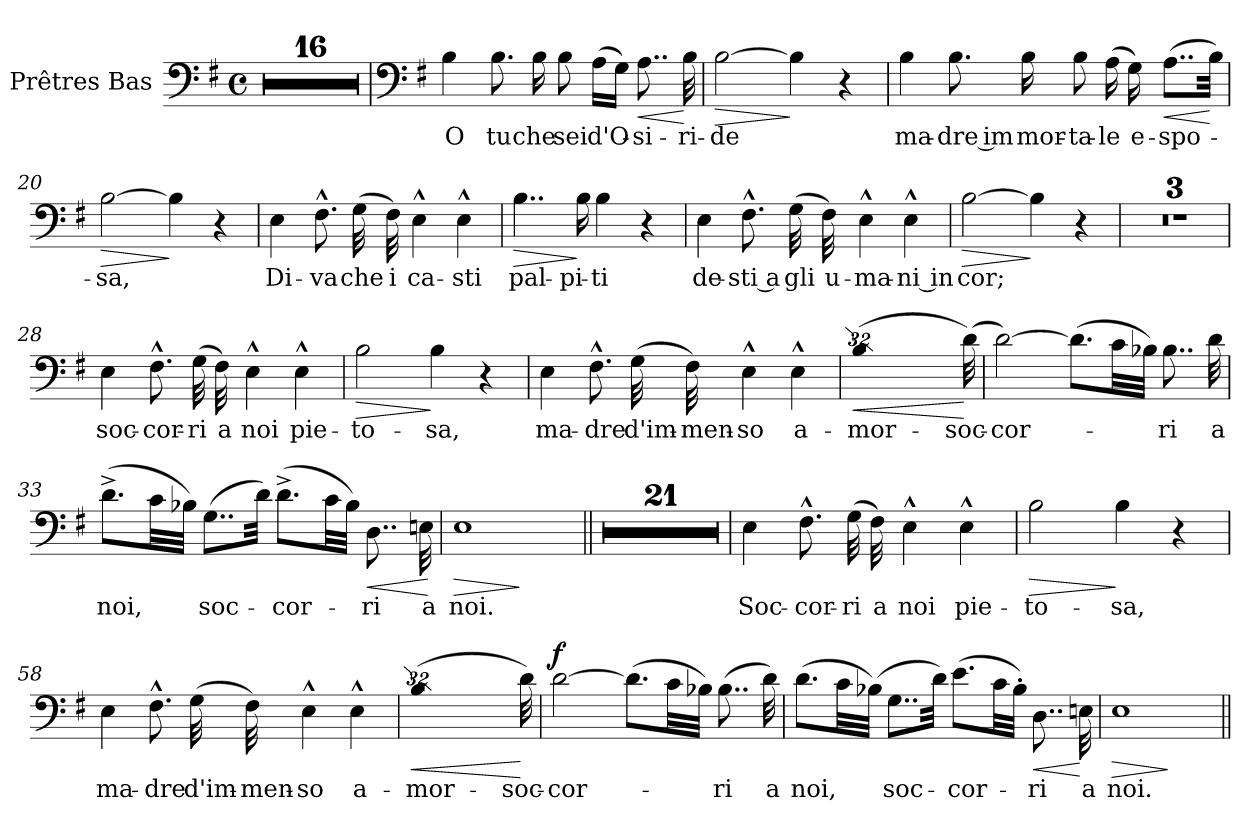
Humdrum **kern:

**kern	**text	**dynam
*part1	*part1	*part1
*staff1	*staff1	*staff1
*I"Prêtres Bas	*	*
*I'Prê. Bas	*	*
*clefF4	*	*
*k[f#]	*	*
*M4/4	*	*
*met(c)	*	*
=1	=1	=1
1r	.	.
=2	=2	=2
1r	.	.
!!LO:LB:g=z
=3	=3	=3
1r	.	.
=4	=4	=4
1r	.	.
=5	=5	=5
1r	.	.
=6	=6	=6
1r	.	.
!!LO:LB:g=z
=7	=7	=7
1r	.	.
=8	=8	=8
1r	.	.
=9	=9	=9
1r	.	.
=10	=10	=10
1r	.	.
!!LO:LB:g=z
=11	=11	=11
1r	.	.
=12	=12	=12
1r	.	.
=13	=13	=13
1r	.	.
!!LO:LB:g=z
=14	=14	=14
1r	.	.
=15	=15	=15
1r	.	.
=16	=16	=16
1r	.	.
!!LO:PB:g=z
=17	=17	=17
*clefF4	*	*
*k[f#]	*	*
*G:	*	*
!	!LO:LY:b:color=#0055FF	!
4B\	O	.
!	!LO:LY:b:color=#0055FF	!
8.B\	tu	.
!	!LO:LY:b:color=#0055FF	!
16B\	che	.
!	!LO:LY:b:color=#0055FF	!
8B\	sei	.
!	!LO:LY:b:color=#0055FF	!
(>16A\LL	d'O-	.
16G\JJ)	.	.
!	!LO:LY:b:color=#0055FF	!LO:HP:b
8..A\	-si-	<
!	!LO:LY:b:color=#0055FF	!
32B\	-ri-	[
=18	=18	=18
!	!LO:LY:b:color=#0055FF	!LO:HP:b
[2B\	-de	>
4B\]	.	]
4r	.	.
=19	=19	=19
!	!LO:LY:b:color=#0055FF	!
4B\	ma-	.
!	!LO:LY:b:color=#0055FF	!
8.B\	dre im	.
!	!LO:LY:b:color=#0055FF	!
16B\	-mor-	.
!	!LO:LY:b:color=#0055FF	!
8B\	-ta-	.
!	!LO:LY:b:color=#0055FF	!
(>16A\	-le	.
!	!LO:LY:b:color=#0055FF	!
16G\)	e-	.
!	!LO:LY:b:color=#0055FF	!LO:HP:b
(>8..A\L	-spo-	<
32B\Jkk)	.	[
!!LO:LB:g=z
=20	=20	=20
!	!LO:LY:b:color=#0055FF	!LO:HP:b
[2B\	-sa,	>
4B\]	.	]
4r	.	.
=21	=21	=21
!	!LO:LY:b:color=#0055FF	!
4E\	Di-	.
!	!LO:LY:b:color=#0055FF	!
8.F#^^\	-va	.
!	!LO:LY:b:color=#0055FF	!
(>32G\	che	.
!	!LO:LY:b:color=#0055FF	!
32F#\)	i	.
!	!LO:LY:b:color=#0055FF	!
4E^^\	ca-	.
!	!LO:LY:b:color=#0055FF	!
4E^^\	-sti	.
=22	=22	=22
!	!LO:LY:b:color=#0055FF	!LO:HP:b
4..B\	pal-	>
!	!LO:LY:b:color=#0055FF	!
16B\	-pi-	]
!	!LO:LY:b:color=#0055FF	!
4B\	-ti	.
4r	.	.
=23	=23	=23
!	!LO:LY:b:color=#0055FF	!
4E\	de-	.
!	!LO:LY:b:color=#0055FF	!
8.F#^^\	sti a	.
!	!LO:LY:b:color=#0055FF	!
(>32G\	-gli	.
!	!LO:LY:b:color=#0055FF	!
32F#\)	u-	.
!	!LO:LY:b:color=#0055FF	!
4E^^\	-ma-	.
!	!LO:LY:b:color=#0055FF	!
4E^^\	ni in	.
!!LO:LB:g=z
=24	=24	=24
!	!LO:LY:b:color=#0055FF	!LO:HP:b
[2B\	cor;	>
4B\]	.	]
4r	.	.
=25	=25	=25
1r	.	.
=26	=26	=26
1r	.	.
=27	=27	=27
1r	.	.
!!LO:PB:g=z
=28	=28	=28
!	!LO:LY:b:color=#0055FF	!
4E\	soc-	.
!	!LO:LY:b:color=#0055FF	!
8.F#^^\	-cor-	.
!	!LO:LY:b:color=#0055FF	!
(>32G\	-ri	.
!	!LO:LY:b:color=#0055FF	!
32F#\)	a	.
!	!LO:LY:b:color=#0055FF	!
4E^^\	noi	.
!	!LO:LY:b:color=#0055FF	!
4E^^\	pie-	.
=29	=29	=29
!	!LO:LY:b:color=#0055FF	!LO:HP:b
2B\	-to-	>
!	!LO:LY:b:color=#0055FF	!
4B\	-sa,	]
4r	.	.
=30	=30	=30
!	!LO:LY:b:color=#0055FF	!
4E\	ma-	.
!	!LO:LY:b:color=#0055FF	!
8.F#^^\	-dre	.
!	!LO:LY:b:color=#0055FF	!
(>32G\	d'im-	.
!	!LO:LY:b:color=#0055FF	!
32F#\)	-men-	.
!	!LO:LY:b:color=#0055FF	!
4E^^\	-so	.
!	!LO:LY:b:color=#0055FF	!
4E^^\	a-	.
=31	=31	=31
!LO:N:vis=1	!	!
!	!LO:LY:b:color=#0055FF	!LO:HP:b
(>32%31B\	-mor-	<
!	!LO:LY:b:color=#0055FF	!
(>32d\)	-soc-	[
!!LO:LB:g=z
=32	=32	=32
!	!LO:LY:b:color=#0055FF	!
[2d\)	-cor-	.
(>8.d\L]	.	.
32c\LL	.	.
32B-X\JJJ)	.	.
!	!LO:LY:b:color=#0055FF	!
8..B-\	-ri	.
!	!LO:LY:b:color=#0055FF	!
32d\	a	.
=33	=33	=33
!	!LO:LY:b:color=#0055FF	!
(>8.d^\L	noi,	.
32c\LL	.	.
32B-X\JJJ)	.	.
!	!LO:LY:b:color=#0055FF	!
(>8..G\L	soc-	.
32d\Jkk)	.	.
!	!LO:LY:b:color=#0055FF	!
(>8.d^\L	-cor-	.
32c\LL	.	.
32B-\JJJ)	.	.
!	!LO:LY:b:color=#0055FF	!LO:HP:b
8..D\	-ri	<
!	!LO:LY:b:color=#0055FF	!
32En\	a	.
.	.	[
=34	=34	=34
!	!LO:LY:b:color=#0055FF	!LO:HP:b
1E	noi.	>
.	.	]
!!LO:PB:g=z
=35||	=35||	=35||
1r	.	.
=36	=36	=36
1r	.	.
=37	=37	=37
1r	.	.
!!LO:LB:g=z
=38	=38	=38
1r	.	.
=39	=39	=39
1r	.	.
!!LO:LB:g=z
=40	=40	=40
1r	.	.
=41	=41	=41
1r	.	.
!!LO:LB:g=z
=42	=42	=42
1r	.	.
=43	=43	=43
1r	.	.
=44	=44	=44
1r	.	.
!!LO:PB:g=z
=45	=45	=45
1r	.	.
=46	=46	=46
1r	.	.
=47	=47	=47
1r	.	.
!!LO:LB:g=z
=48	=48	=48
1r	.	.
=49	=49	=49
1r	.	.
=50	=50	=50
1r	.	.
=51	=51	=51
1r	.	.
!!LO:LB:g=z
=52	=52	=52
1r	.	.
=53	=53	=53
1r	.	.
=54	=54	=54
1r	.	.
=55	=55	=55
1r	.	.
!!LO:PB:g=z
=56	=56	=56
!	!LO:LY:b:color=#0055FF	!
4E\	Soc-	.
!	!LO:LY:b:color=#0055FF	!
8.F#^^\	-cor-	.
!	!LO:LY:b:color=#0055FF	!
(>32G\	-ri	.
!	!LO:LY:b:color=#0055FF	!
32F#\)	a	.
!	!LO:LY:b:color=#0055FF	!
4E^^\	noi	.
!	!LO:LY:b:color=#0055FF	!
4E^^\	pie-	.
=57	=57	=57
!	!LO:LY:b:color=#0055FF	!LO:HP:b
2B\	-to-	>
!	!LO:LY:b:color=#0055FF	!
4B\	-sa,	]
4r	.	.
=58	=58	=58
!	!LO:LY:b:color=#0055FF	!
4E\	ma-	.
!	!LO:LY:b:color=#0055FF	!
8.F#^^\	-dre	.
!	!LO:LY:b:color=#0055FF	!
(>32G\	d'im-	.
!	!LO:LY:b:color=#0055FF	!
32F#\)	-men-	.
!	!LO:LY:b:color=#0055FF	!
4E^^\	-so	.
!	!LO:LY:b:color=#0055FF	!
4E^^\	a-	.
=59	=59	=59
!LO:N:vis=1	!	!
!	!LO:LY:b:color=#0055FF	!LO:HP:b
(>32%31B\	-mor-	<
!	!LO:LY:b:color=#0055FF	!
32d\)	-soc-	[
!!LO:LB:g=z
=60	=60	=60
!	!LO:LY:b:color=#0055FF	!LO:DY:a
[2d\	-cor-	f
(>8.d\L]	.	.
32c\LL	.	.
32B-X\JJJ)	.	.
!	!LO:LY:b:color=#0055FF	!
(>8..B-\	-ri	.
!	!LO:LY:b:color=#0055FF	!
32d\)	a	.
=61	=61	=61
!	!LO:LY:b:color=#0055FF	!
(>8.d\L	noi,	.
32c\LL	.	.
(>32B-X\JJJ)	.	.
!	!LO:LY:b:color=#0055FF	!
8..G\L	soc-	.
32d\Jkk)	.	.
!	!LO:LY:b:color=#0055FF	!
(>8.e\L	-cor-	.
32c\LL	.	.
32B-'\JJJ)	.	.
!	!LO:LY:b:color=#0055FF	!LO:HP:b
8..D\	-ri	<
!	!LO:LY:b:color=#0055FF	!
32En\	a	[
=62	=62	=62
!	!LO:LY:b:color=#0055FF	!LO:HP:b
1E	noi.	>
.	.	]
=||	=||	=||
*-	*-	*-
